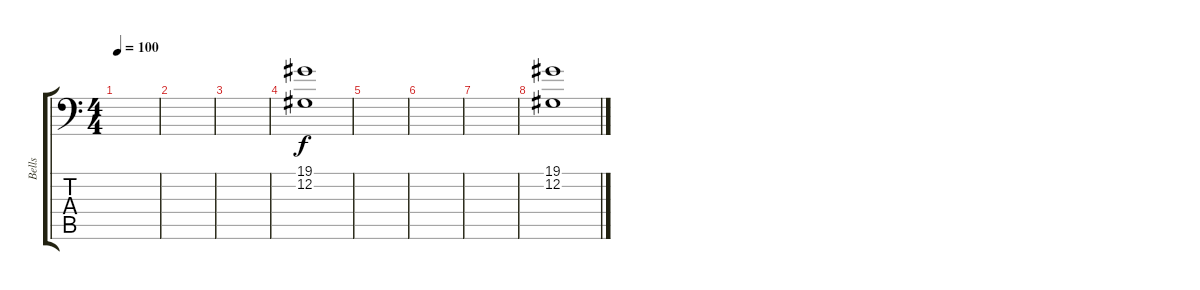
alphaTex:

\track ("Bells" "Bells") {instrument tubularbells}
\staff {score tabs}
\tuning (Db3 Ab2 E2 B1 Gb1 Db1) {hide}
\ts (4 4)
\tempo 100
\clef f4
\ks c
|
|
|
(19.1 12.2).1 |
|
|
|
(19.1 12.2).1
